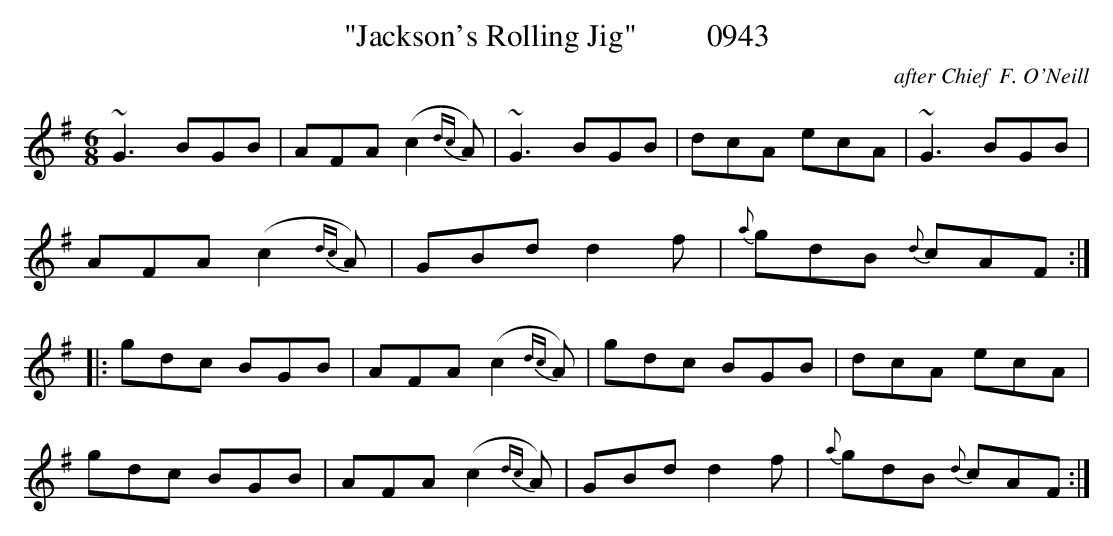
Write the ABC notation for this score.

X:1
T:"Jackson's Rolling Jig"         0943
C:after Chief  F. O'Neill
BRENNAN July 2003 (HTTP://WWW.SOSYOURMOM.COM)
M:6/8
L:1/8
K:G
~G3 BGB|AFA (c2{dc}A)|~G3 BGB|dcA ecA|~G3 BGB|
AFA (c2{dc}A)|GBd d2f|{a}gdB {d}cAF:|
|:gdc BGB|AFA (c2{dc}A)|gdc BGB|dcA ecA|
gdc BGB|AFA (c2{dc}A)|GBd d2f|{a}gdB {d}cAF:|
